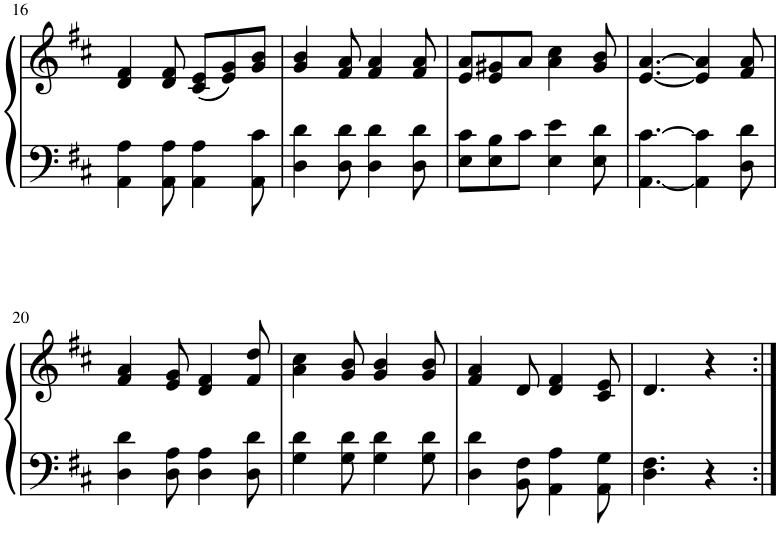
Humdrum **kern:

**kern	**kern
*part1	*part1
*staff2	*staff1
*I"Piano	*
*I'Pno.	*
!!LO:PB:g=z
*clefF4	*clefG2
*k[f#c#]	*k[f#c#]
*M6/8	*M6/8
=16	=16
4AA\ 4A\	4d/ 4f#/
8AA\ 8A\	8d/ 8f#/
4AA\ 4A\	(8c#/ 8e/L
.	8e/ 8g/)
8AA\ 8c#\	8g/ 8b/J
=17	=17
4D\ 4d\	4g/ 4b/
8D\ 8d\	8f#/ 8a/
4D\ 4d\	4f#/ 4a/
8D\ 8d\	8f#/ 8a/
=18	=18
8E\ 8c#\L	8e/ 8a/L
8E\ 8B\	8e/ 8g#X/
8c#\J	8a/J
4E\ 4e\	4a\ 4cc#\
8E\ 8d\	8g#/ 8b/
=19	=19
[4.AA\ [4.c#\	[4.e/ [4.a/
4AA\] 4c#\]	4e/] 4a/]
8D\ 8d\	8f#/ 8a/
!!LO:LB:g=z
=20	=20
4D\ 4d\	4f#/ 4a/
8D\ 8A\	8e/ 8g/
4D\ 4A\	4d/ 4f#/
8D\ 8d\	8f#/ 8dd/
=21	=21
4G\ 4d\	4a\ 4cc#\
8G\ 8d\	8g/ 8b/
4G\ 4d\	4g/ 4b/
8G\ 8d\	8g/ 8b/
=22	=22
4D\ 4d\	4f#/ 4a/
8BB\ 8F#\	8d/
4AA\ 4A\	4d/ 4f#/
8AA\ 8G\	8c#/ 8e/
=23	=23
4.D\ 4.F#\	4.d/
4r	4r
=:|!	=:|!
*-	*-
